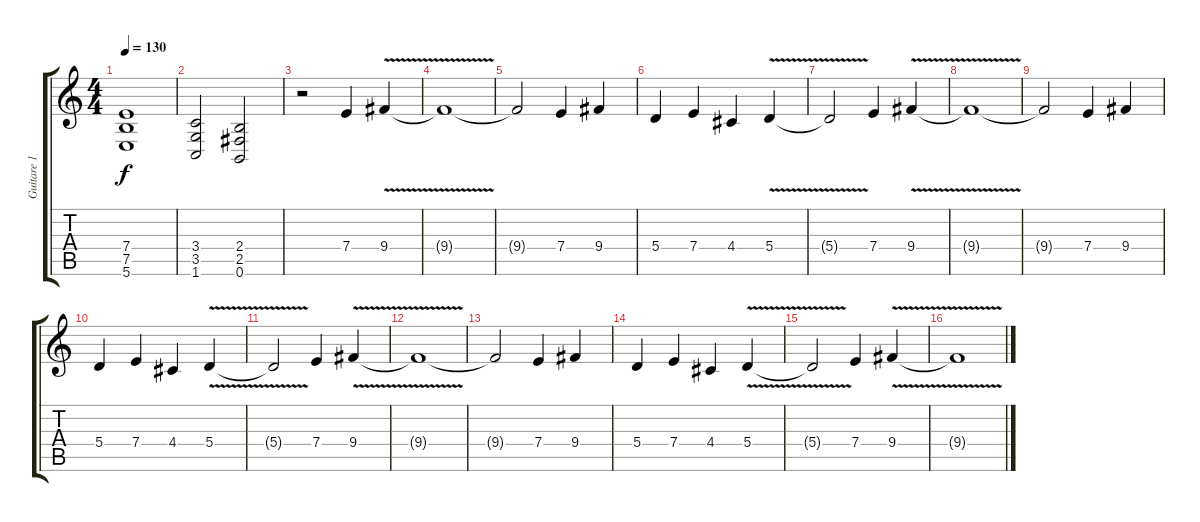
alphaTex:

\track ("Guitare 1" "Guitare 1") {instrument distortionguitar}
\staff {score tabs}
\tuning (B3 Gb3 D3 A2 E2 B1) {hide}
\ts (4 4)
\tempo 130
\clef g2
\ks c
(7.4 7.5 5.6).1{dy f} |
(3.4 3.5 1.6).2 (2.4 2.5 0.6).2 |
r.2 7.4.4 9.4{v}.4 |
9.4{t}.1 |
9.4{t}.2 7.4.4 9.4.4 |
5.4.4 7.4.4 4.4.4 5.4{v}.4 |
5.4{t}.2 7.4.4 9.4{v}.4 |
9.4{t}.1 |
9.4{t}.2 7.4.4 9.4.4 |
5.4.4 7.4.4 4.4.4 5.4{v}.4 |
5.4{t}.2 7.4.4 9.4{v}.4 |
9.4{t}.1 |
9.4{t}.2 7.4.4 9.4.4 |
5.4.4 7.4.4 4.4.4 5.4{v}.4 |
5.4{t}.2 7.4.4 9.4{v}.4 |
9.4{t}.1
